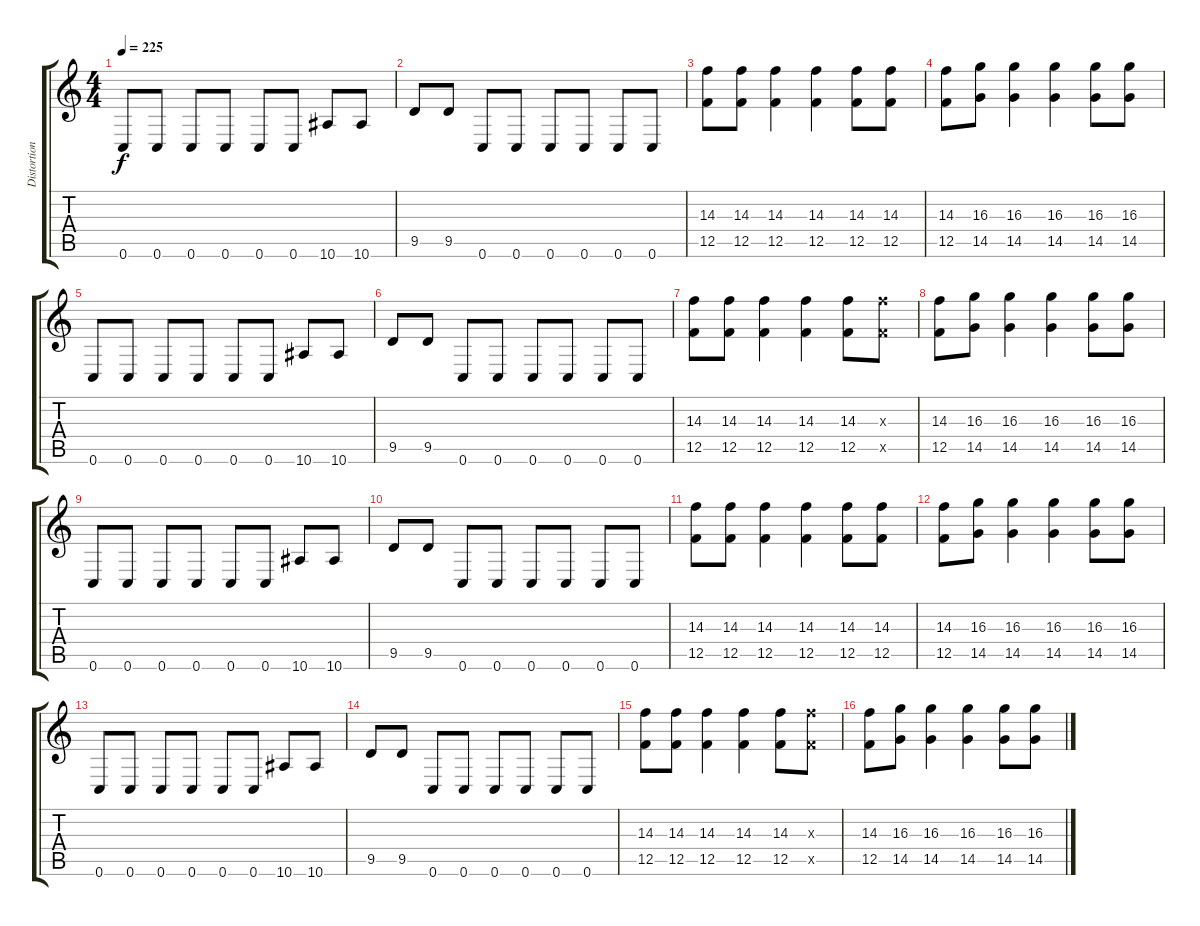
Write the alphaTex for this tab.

\track ("Distortion I" "Distortion") {instrument distortionguitar}
\staff {score tabs}
\tuning (C4 G3 Eb3 Bb2 F2 C2) {hide}
\ts (4 4)
\tempo 225
\clef g2
\ks c
0.6.8{dy f} 0.6.8 0.6.8 0.6.8 0.6.8 0.6.8 10.6.8 10.6.8 |
9.5.8 9.5.8 0.6.8 0.6.8 0.6.8 0.6.8 0.6.8 0.6.8 |
(14.3 12.5).8 (14.3 12.5).8 (14.3 12.5).4 (14.3 12.5).4 (14.3 12.5).8 (14.3 12.5).8 |
(14.3 12.5).8 (16.3 14.5).8 (16.3 14.5).4 (16.3 14.5).4 (16.3 14.5).8 (16.3 14.5).8 |
0.6.8 0.6.8 0.6.8 0.6.8 0.6.8 0.6.8 10.6.8 10.6.8 |
9.5.8 9.5.8 0.6.8 0.6.8 0.6.8 0.6.8 0.6.8 0.6.8 |
(14.3 12.5).8 (14.3 12.5).8 (14.3 12.5).4 (14.3 12.5).4 (14.3 12.5).8 (14.3{x} 12.5{x}).8 |
(14.3 12.5).8 (16.3 14.5).8 (16.3 14.5).4 (16.3 14.5).4 (16.3 14.5).8 (16.3 14.5).8 |
0.6.8 0.6.8 0.6.8 0.6.8 0.6.8 0.6.8 10.6.8 10.6.8 |
9.5.8 9.5.8 0.6.8 0.6.8 0.6.8 0.6.8 0.6.8 0.6.8 |
(14.3 12.5).8 (14.3 12.5).8 (14.3 12.5).4 (14.3 12.5).4 (14.3 12.5).8 (14.3 12.5).8 |
(14.3 12.5).8 (16.3 14.5).8 (16.3 14.5).4 (16.3 14.5).4 (16.3 14.5).8 (16.3 14.5).8 |
0.6.8 0.6.8 0.6.8 0.6.8 0.6.8 0.6.8 10.6.8 10.6.8 |
9.5.8 9.5.8 0.6.8 0.6.8 0.6.8 0.6.8 0.6.8 0.6.8 |
(14.3 12.5).8 (14.3 12.5).8 (14.3 12.5).4 (14.3 12.5).4 (14.3 12.5).8 (14.3{x} 12.5{x}).8 |
(14.3 12.5).8 (16.3 14.5).8 (16.3 14.5).4 (16.3 14.5).4 (16.3 14.5).8 (16.3 14.5).8
